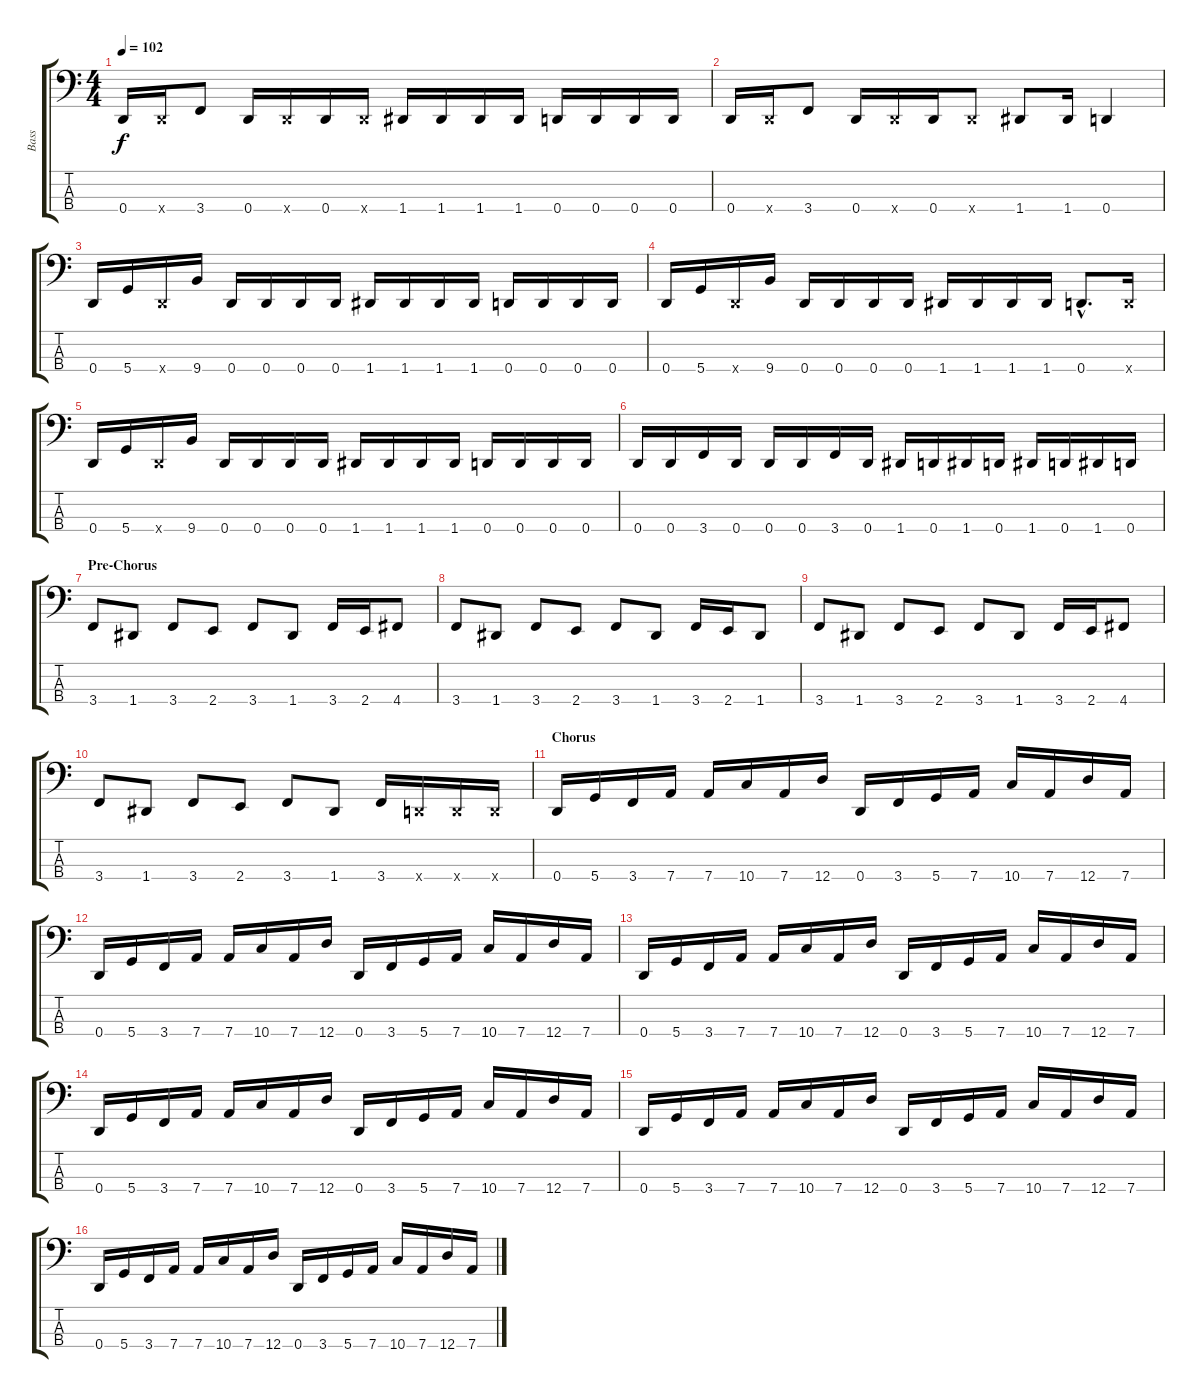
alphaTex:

\track ("Bass" "Bass") {instrument slapbass1}
\staff {score tabs}
\tuning (G2 D2 A1 D1) {hide}
\ts (4 4)
\tempo 102
\clef f4
\ks c
0.4.16{dy f} 0.4{x}.16 3.4.8 0.4.16 0.4{x}.16 0.4.16 0.4{x}.16 1.4.16 1.4.16 1.4.16 1.4.16 0.4.16 0.4.16 0.4.16 0.4.16 |
0.4.16 0.4{x}.16 3.4.8 0.4.16 0.4{x}.16 0.4.16 0.4{x}.8 1.4.8 1.4.16 0.4.4 |
0.4.16 5.4.16 0.4{x}.16 9.4.16 0.4.16 0.4.16 0.4.16 0.4.16 1.4.16 1.4.16 1.4.16 1.4.16 0.4.16 0.4.16 0.4.16 0.4.16 |
0.4.16 5.4.16 0.4{x}.16 9.4.16 0.4.16 0.4.16 0.4.16 0.4.16 1.4.16 1.4.16 1.4.16 1.4.16 0.4{hac}.8{d} 0.4{x}.16 |
0.4.16 5.4.16 0.4{x}.16 9.4.16 0.4.16 0.4.16 0.4.16 0.4.16 1.4.16 1.4.16 1.4.16 1.4.16 0.4.16 0.4.16 0.4.16 0.4.16 |
0.4.16 0.4.16 3.4.16 0.4.16 0.4.16 0.4.16 3.4.16 0.4.16 1.4.16 0.4.16 1.4.16 0.4.16 1.4.16 0.4.16 1.4.16 0.4.16 |
\section ("" "Pre-Chorus")
3.4.8 1.4.8 3.4.8 2.4.8 3.4.8 1.4.8 3.4.16 2.4.16 4.4.8 |
3.4.8 1.4.8 3.4.8 2.4.8 3.4.8 1.4.8 3.4.16 2.4.16 1.4.8 |
3.4.8 1.4.8 3.4.8 2.4.8 3.4.8 1.4.8 3.4.16 2.4.16 4.4.8 |
3.4.8 1.4.8 3.4.8 2.4.8 3.4.8 1.4.8 3.4.16 0.4{x}.16 0.4{x}.16 0.4{x}.16 |
\section ("" "Chorus")
0.4.16 5.4.16 3.4.16 7.4.16 7.4.16 10.4.16 7.4.16 12.4.16 0.4.16 3.4.16 5.4.16 7.4.16 10.4.16 7.4.16 12.4.16 7.4.16 |
0.4.16 5.4.16 3.4.16 7.4.16 7.4.16 10.4.16 7.4.16 12.4.16 0.4.16 3.4.16 5.4.16 7.4.16 10.4.16 7.4.16 12.4.16 7.4.16 |
0.4.16 5.4.16 3.4.16 7.4.16 7.4.16 10.4.16 7.4.16 12.4.16 0.4.16 3.4.16 5.4.16 7.4.16 10.4.16 7.4.16 12.4.16 7.4.16 |
0.4.16 5.4.16 3.4.16 7.4.16 7.4.16 10.4.16 7.4.16 12.4.16 0.4.16 3.4.16 5.4.16 7.4.16 10.4.16 7.4.16 12.4.16 7.4.16 |
0.4.16 5.4.16 3.4.16 7.4.16 7.4.16 10.4.16 7.4.16 12.4.16 0.4.16 3.4.16 5.4.16 7.4.16 10.4.16 7.4.16 12.4.16 7.4.16 |
0.4.16 5.4.16 3.4.16 7.4.16 7.4.16 10.4.16 7.4.16 12.4.16 0.4.16 3.4.16 5.4.16 7.4.16 10.4.16 7.4.16 12.4.16 7.4.16
